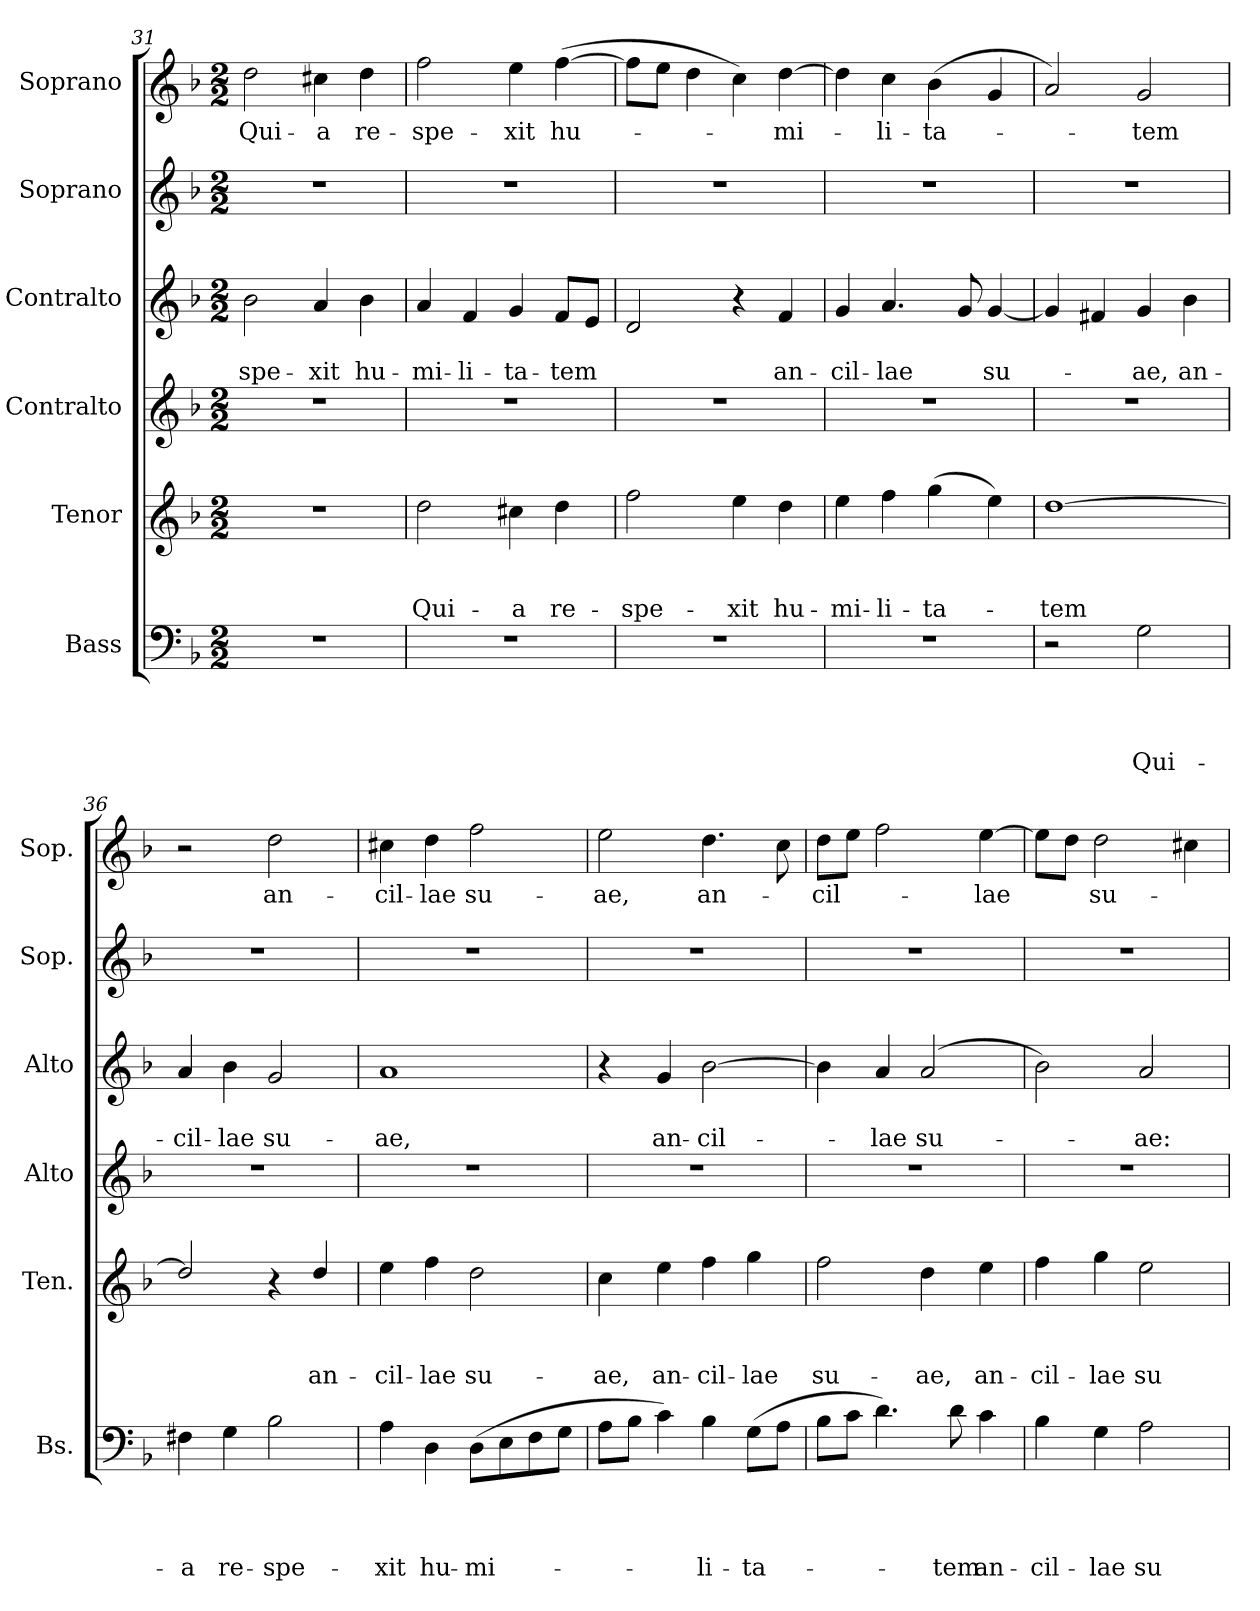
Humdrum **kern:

**kern	**text	**text	**text	**text	**kern	**text	**text	**text	**kern	**kern	**text	**text	**kern	**kern	**text
*part6	*part6	*part6	*part6	*part6	*part5	*part5	*part5	*part5	*part4	*part3	*part3	*part3	*part2	*part1	*part1
*staff6	*staff6	*staff6	*staff6	*staff6	*staff5	*staff5	*staff5	*staff5	*staff4	*staff3	*staff3	*staff3	*staff2	*staff1	*staff1
*I"Bass	*	*	*	*	*I"Tenor	*	*	*	*I"Contralto	*I"Contralto	*	*	*I"Soprano	*I"Soprano	*
*I'Bs.	*	*	*	*	*I'Ten.	*	*	*	*I'Alto	*I'Alto	*	*	*I'Sop.	*I'Sop.	*
*clefF4	*	*	*	*	*clefG2	*	*	*	*clefG2	*clefG2	*	*	*clefG2	*clefG2	*
*	*	*	*	*	*ITrd7c12	*	*	*	*	*	*	*	*	*	*
*k[b-]	*	*	*	*	*k[b-]	*	*	*	*k[b-]	*k[b-]	*	*	*k[b-]	*k[b-]	*
*F:	*	*	*	*	*F:	*	*	*	*F:	*F:	*	*	*F:	*F:	*
*M2/2	*	*	*	*	*M2/2	*	*	*	*M2/2	*M2/2	*	*	*M2/2	*M2/2	*
=31	=31	=31	=31	=31	=31	=31	=31	=31	=31	=31	=31	=31	=31	=31	=31
!	!	!	!	!	!	!	!	!	!	!	!	!LO:LY:b	!	!	!LO:LY:b
1r	.	.	.	.	1r	.	.	.	1r	2b-\	.	-spe-	1r	2dd\	Qui-
!	!	!	!	!	!	!	!	!	!	!	!	!LO:LY:b	!	!	!LO:LY:b
.	.	.	.	.	.	.	.	.	.	4a/	.	-xit	.	4cc#X\	-a
!	!	!	!	!	!	!	!	!	!	!	!	!LO:LY:b	!	!	!LO:LY:b
.	.	.	.	.	.	.	.	.	.	4b-\	.	hu-	.	4dd\	re-
=32	=32	=32	=32	=32	=32	=32	=32	=32	=32	=32	=32	=32	=32	=32	=32
!	!	!	!	!	!	!	!	!LO:LY:b	!	!	!	!LO:LY:b	!	!	!LO:LY:b
1r	.	.	.	.	2d\	.	.	Qui-	1r	4a/	.	-mi-	1r	2ff\	-spe-
!	!	!	!	!	!	!	!	!	!	!	!	!LO:LY:b	!	!	!
.	.	.	.	.	.	.	.	.	.	4f/	.	-li-	.	.	.
!	!	!	!	!	!	!	!	!LO:LY:b	!	!	!	!LO:LY:b	!	!	!LO:LY:b
.	.	.	.	.	4c#X\	.	.	-a	.	4g/	.	-ta-	.	4ee\	-xit
!	!	!	!	!	!	!	!	!LO:LY:b	!	!	!	!LO:LY:b	!	!	!LO:LY:b
.	.	.	.	.	4d\	.	.	re-	.	8f/L	.	-tem	.	(>[>4ff\	hu-
.	.	.	.	.	.	.	.	.	.	8e/J	.	.	.	.	.
=33	=33	=33	=33	=33	=33	=33	=33	=33	=33	=33	=33	=33	=33	=33	=33
!	!	!	!	!	!	!	!	!LO:LY:b	!	!	!	!	!	!	!
1r	.	.	.	.	2f\	.	.	-spe-	1r	2d/	.	.	1r	8ff\L]	.
.	.	.	.	.	.	.	.	.	.	.	.	.	.	8ee\J	.
.	.	.	.	.	.	.	.	.	.	.	.	.	.	4dd\	.
!	!	!	!	!	!	!	!	!LO:LY:b	!	!	!	!	!	!	!
.	.	.	.	.	4e\	.	.	-xit	.	4r	.	.	.	4cc\)	.
!	!	!	!	!	!	!	!	!LO:LY:b	!	!	!	!LO:LY:b	!	!	!LO:LY:b
.	.	.	.	.	4d\	.	.	hu-	.	4f/	.	an-	.	[>4dd\	-mi-
=34	=34	=34	=34	=34	=34	=34	=34	=34	=34	=34	=34	=34	=34	=34	=34
!	!	!	!	!	!	!	!	!LO:LY:b	!	!	!	!LO:LY:b	!	!	!
1r	.	.	.	.	4e\	.	.	-mi-	1r	4g/	.	-cil-	1r	4dd\]	.
!	!	!	!	!	!	!	!	!LO:LY:b	!	!	!	!LO:LY:b	!	!	!LO:LY:b
.	.	.	.	.	4f\	.	.	-li-	.	4.a/	.	-lae	.	4cc\	-li-
!	!	!	!	!	!	!	!	!LO:LY:b	!	!	!	!	!	!	!LO:LY:b
.	.	.	.	.	(>4g\	.	.	-ta-	.	.	.	.	.	(<4b-\	-ta-
.	.	.	.	.	.	.	.	.	.	8g/	.	.	.	.	.
!	!	!	!	!	!	!	!	!	!	!	!	!LO:LY:b	!	!	!
.	.	.	.	.	4e\)	.	.	.	.	[<4g/	.	su-	.	4g/	.
=35	=35	=35	=35	=35	=35	=35	=35	=35	=35	=35	=35	=35	=35	=35	=35
!	!	!	!	!	!	!	!	!LO:LY:b	!	!	!	!	!	!	!
2r	.	.	.	.	[<1d	.	.	-tem	1r	4g/]	.	.	1r	2a/)	.
.	.	.	.	.	.	.	.	.	.	4f#X/	.	.	.	.	.
!	!	!	!	!LO:LY:b	!	!	!	!	!	!	!	!LO:LY:b	!	!	!LO:LY:b
2G\	.	.	.	Qui-	.	.	.	.	.	4g/	.	-ae,	.	2g/	-tem
!	!	!	!	!	!	!	!	!	!	!	!	!LO:LY:b	!	!	!
.	.	.	.	.	.	.	.	.	.	4b-\	.	an-	.	.	.
=36	=36	=36	=36	=36	=36	=36	=36	=36	=36	=36	=36	=36	=36	=36	=36
!	!	!	!	!LO:LY:b	!	!	!	!	!	!	!	!LO:LY:b	!	!	!
4F#X\	.	.	.	-a	2d/]	.	.	.	1r	4a/	.	-cil-	1r	2r	.
!	!	!	!	!LO:LY:b	!	!	!	!	!	!	!	!LO:LY:b	!	!	!
4G\	.	.	.	re-	.	.	.	.	.	4b-\	.	-lae	.	.	.
!	!	!	!	!LO:LY:b	!	!	!	!	!	!	!	!LO:LY:b	!	!	!LO:LY:b
2B-\	.	.	.	-spe-	4r	.	.	.	.	2g/	.	su-	.	2dd\	an-
!	!	!	!	!	!	!	!	!LO:LY:b	!	!	!	!	!	!	!
.	.	.	.	.	4d/	.	.	an-	.	.	.	.	.	.	.
!!LO:PB:g=z
=37	=37	=37	=37	=37	=37	=37	=37	=37	=37	=37	=37	=37	=37	=37	=37
!	!	!	!	!LO:LY:b	!	!	!	!LO:LY:b	!	!	!	!LO:LY:b	!	!	!LO:LY:b
4A\	.	.	.	-xit	4e\	.	.	-cil-	1r	1a	.	-ae,	1r	4cc#X\	-cil-
!	!	!	!	!LO:LY:b	!	!	!	!LO:LY:b	!	!	!	!	!	!	!LO:LY:b
4D\	.	.	.	hu-	4f\	.	.	-lae	.	.	.	.	.	4dd\	-lae
!	!	!	!	!LO:LY:b	!	!	!	!LO:LY:b	!	!	!	!	!	!	!LO:LY:b
(>8D\L	.	.	.	-mi-	2d\	.	.	su-	.	.	.	.	.	2ff\	su-
8E\	.	.	.	.	.	.	.	.	.	.	.	.	.	.	.
8F\	.	.	.	.	.	.	.	.	.	.	.	.	.	.	.
8G\J	.	.	.	.	.	.	.	.	.	.	.	.	.	.	.
=38	=38	=38	=38	=38	=38	=38	=38	=38	=38	=38	=38	=38	=38	=38	=38
!	!	!	!	!	!	!	!	!LO:LY:b	!	!	!	!	!	!	!LO:LY:b
8A\L	.	.	.	.	4c\	.	.	-ae,	1r	4r	.	.	1r	2ee\	-ae,
8B-\J	.	.	.	.	.	.	.	.	.	.	.	.	.	.	.
!	!	!	!	!	!	!	!	!LO:LY:b	!	!	!	!LO:LY:b	!	!	!
4c\)	.	.	.	.	4e\	.	.	an-	.	4g/	.	an-	.	.	.
!	!	!	!	!LO:LY:b	!	!	!	!LO:LY:b	!	!	!	!LO:LY:b	!	!	!LO:LY:b
4B-\	.	.	.	-li-	4f\	.	.	-cil-	.	[<2b-\	.	-cil-	.	4.dd\	an-
!	!	!	!	!LO:LY:b	!	!	!	!LO:LY:b	!	!	!	!	!	!	!
(>8G\L	.	.	.	-ta-	4g\	.	.	-lae	.	.	.	.	.	.	.
8A\J	.	.	.	.	.	.	.	.	.	.	.	.	.	8cc\	.
=39	=39	=39	=39	=39	=39	=39	=39	=39	=39	=39	=39	=39	=39	=39	=39
!	!	!	!	!	!	!	!	!LO:LY:b	!	!	!	!	!	!	!LO:LY:b
8B-\L	.	.	.	.	2f\	.	.	su-	1r	4b-\]	.	.	1r	8dd\L	-cil-
8c\J	.	.	.	.	.	.	.	.	.	.	.	.	.	8ee\J	.
!	!	!	!	!	!	!	!	!	!	!	!	!LO:LY:b	!	!	!
4.d\)	.	.	.	.	.	.	.	.	.	4a/	.	-lae	.	2ff\	.
!	!	!	!	!	!	!	!	!LO:LY:b	!	!	!	!LO:LY:b	!	!	!
.	.	.	.	.	4d\	.	.	-ae,	.	(<2a/	.	su-	.	.	.
!	!	!	!	!LO:LY:b	!	!	!	!	!	!	!	!	!	!	!
8d\	.	.	.	-tem	.	.	.	.	.	.	.	.	.	.	.
!	!	!	!	!LO:LY:b	!	!	!	!LO:LY:b	!	!	!	!	!	!	!LO:LY:b
4c\	.	.	.	an-	4e\	.	.	an-	.	.	.	.	.	[>4ee\	-lae
=40	=40	=40	=40	=40	=40	=40	=40	=40	=40	=40	=40	=40	=40	=40	=40
!	!	!	!	!LO:LY:b	!	!	!	!LO:LY:b	!	!	!	!	!	!	!
4B-\	.	.	.	-cil-	4f\	.	.	-cil-	1r	2b-\)	.	.	1r	8ee\L]	.
.	.	.	.	.	.	.	.	.	.	.	.	.	.	8dd\J	.
!	!	!	!	!LO:LY:b	!	!	!	!LO:LY:b	!	!	!	!	!	!	!LO:LY:b
4G\	.	.	.	-lae	4g\	.	.	-lae	.	.	.	.	.	2dd\	su-
!	!	!	!	!LO:LY:b	!	!	!	!LO:LY:b	!	!	!	!LO:LY:b	!	!	!
2A\	.	.	.	su-	2e\	.	.	su-	.	2a/	.	-ae:	.	.	.
.	.	.	.	.	.	.	.	.	.	.	.	.	.	4cc#X\	.
=	=	=	=	=	=	=	=	=	=	=	=	=	=	=	=
*-	*-	*-	*-	*-	*-	*-	*-	*-	*-	*-	*-	*-	*-	*-	*-
